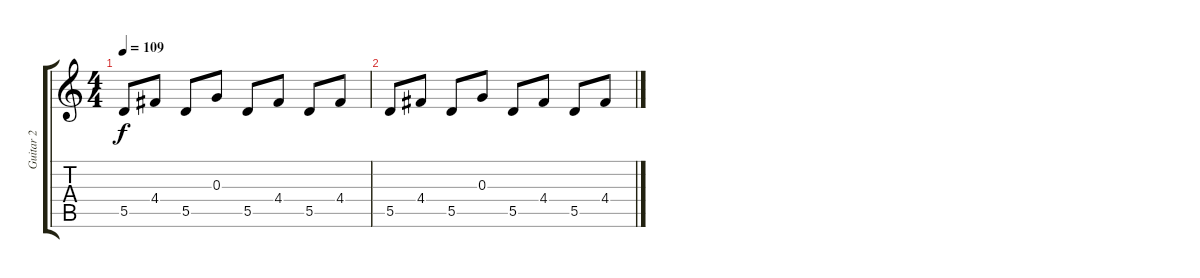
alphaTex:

\track ("Guitar 2" "Guitar 2") {instrument acousticguitarnylon}
\staff {score tabs}
\tuning (E4 B3 G3 D3 A2 E2) {hide}
\ts (4 4)
\tempo 109
\clef g2
\ks c
5.5.8{dy f} 4.4.8 5.5.8 0.3.8 5.5.8 4.4.8 5.5.8 4.4.8 |
5.5.8 4.4.8 5.5.8 0.3.8 5.5.8 4.4.8 5.5.8 4.4.8
